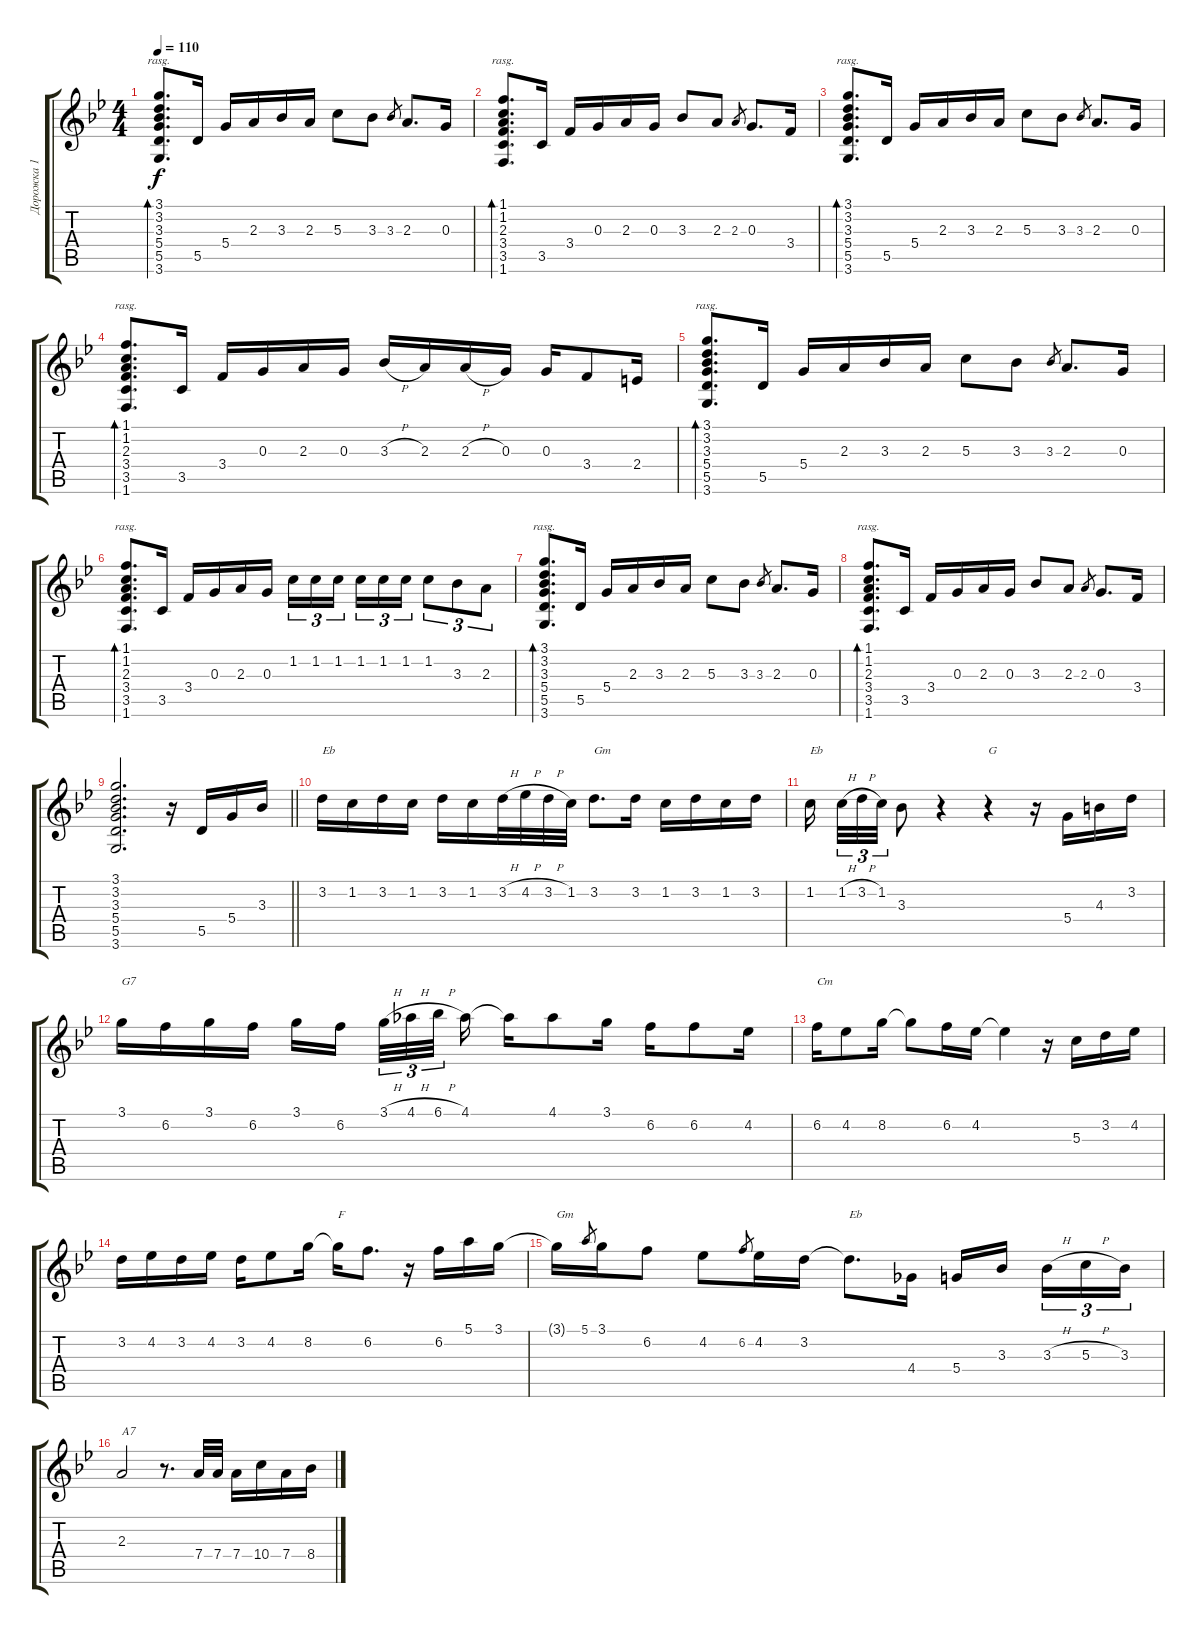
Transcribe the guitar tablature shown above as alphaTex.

\track ("Дорожка 1" "Дорожка 1") {instrument acousticguitarnylon}
\staff {score tabs}
\tuning (E4 B3 G3 D3 A2 E2) {hide}
\ts (4 4)
\tempo 110
\clef g2
\ks gminor
(3.1 3.2 3.3 5.4 5.5 3.6).8{d bd 240 rasg ii dy f instrument acousticguitarnylon} 5.5.16 5.4.16 2.3.16 3.3.16 2.3.16 5.3.8 3.3.8 3.3.8{gr} 2.3.8{d} 0.3.16 |
(1.1 1.2 2.3 3.4 3.5 1.6).8{d bd 120 rasg ii} 3.5.16 3.4.16 0.3.16 2.3.16 0.3.16 3.3.8 2.3.8 2.3.8{gr} 0.3.8{d} 3.4.16 |
(3.1 3.2 3.3 5.4 5.5 3.6).8{d bd 240 rasg ii} 5.5.16 5.4.16 2.3.16 3.3.16 2.3.16 5.3.8 3.3.8 3.3.8{gr} 2.3.8{d} 0.3.16 |
(1.1 1.2 2.3 3.4 3.5 1.6).8{d bd 120 rasg ii} 3.5.16 3.4.16 0.3.16 2.3.16 0.3.16 3.3{h}.16 2.3.16 2.3{h}.16 0.3.16 0.3.16 3.4.8 2.4.16 |
(3.1 3.2 3.3 5.4 5.5 3.6).8{d bd 240 rasg ii} 5.5.16 5.4.16 2.3.16 3.3.16 2.3.16 5.3.8 3.3.8 3.3.8{gr} 2.3.8{d} 0.3.16 |
(1.1 1.2 2.3 3.4 3.5 1.6).8{d bd 120 rasg ii} 3.5.16 3.4.16 0.3.16 2.3.16 0.3.16 1.2.16{tu (3 2)} 1.2.16{tu (3 2)} 1.2.16{tu (3 2) beam splitsecondary} 1.2.16{tu (3 2)} 1.2.16{tu (3 2)} 1.2.16{tu (3 2)} 1.2.8{tu (3 2)} 3.3.8{tu (3 2)} 2.3.8{tu (3 2)} |
(3.1 3.2 3.3 5.4 5.5 3.6).8{d bd 240 rasg ii} 5.5.16 5.4.16 2.3.16 3.3.16 2.3.16 5.3.8 3.3.8 3.3.8{gr} 2.3.8{d} 0.3.16 |
(1.1 1.2 2.3 3.4 3.5 1.6).8{d bd 120 rasg ii} 3.5.16 3.4.16 0.3.16 2.3.16 0.3.16 3.3.8 2.3.8 2.3.8{gr} 0.3.8{d} 3.4.16 |
\barLineRight lightlight
(3.1 3.2 3.3 5.4 5.5 3.6).2{d} r.16 5.5.16 5.4.16 3.3.16 |
3.2.16{txt "Eb"} 1.2.16 3.2.16 1.2.16 3.2.16 1.2.16 3.2{h}.32 4.2{h}.32 3.2{h}.32 1.2.32 3.2.8{d txt "Gm"} 3.2.16 1.2.16 3.2.16 1.2.16 3.2.16 |
1.2.16{txt "Eb" beam splitsecondary} 1.2{h}.32{tu (3 2)} 3.2{h}.32{tu (3 2)} 1.2.32{tu (3 2)} 3.3.8 r.4 r.4{txt "G"} r.16 5.4.16 4.3.16 3.2.16 |
3.1.16{txt "G7"} 6.2.16 3.1.16 6.2.16 3.1.16 6.2.16{beam splitsecondary} 3.1{h}.32{tu (3 2)} 4.1{h}.32{tu (3 2)} 6.1{h}.32{tu (3 2) beam splitsecondary} 4.1.16 4.1{t}.16 4.1.8 3.1.16 6.2.16 6.2.8 4.2.16 |
6.2.16{txt "Cm"} 4.2.8 8.2.16 8.2{t}.8 6.2.16 4.2.16 4.2{t}.4 r.16 5.3.16 3.2.16 4.2.16 |
3.2.16 4.2.16 3.2.16 4.2.16 3.2.16 4.2.8 8.2.16 8.2{t}.16{txt "F"} 6.2.8{d} r.16 6.2.16 5.1.16 3.1.16 |
3.1{t}.16{txt "Gm"} 5.1.8{gr} 3.1.16 6.2.8 4.2.8 6.2.8{gr} 4.2.16 3.2.16 3.2{t}.8{d txt "Eb"} 4.4.16 5.4.16 3.3.16{beam splitsecondary} 3.3{h}.16{tu (3 2)} 5.3{h}.16{tu (3 2)} 3.3.16{tu (3 2)} |
2.3.2{txt "A7"} r.8{d} 7.4.32 7.4.32 7.4.16 10.4.16 7.4.16 8.4.16
